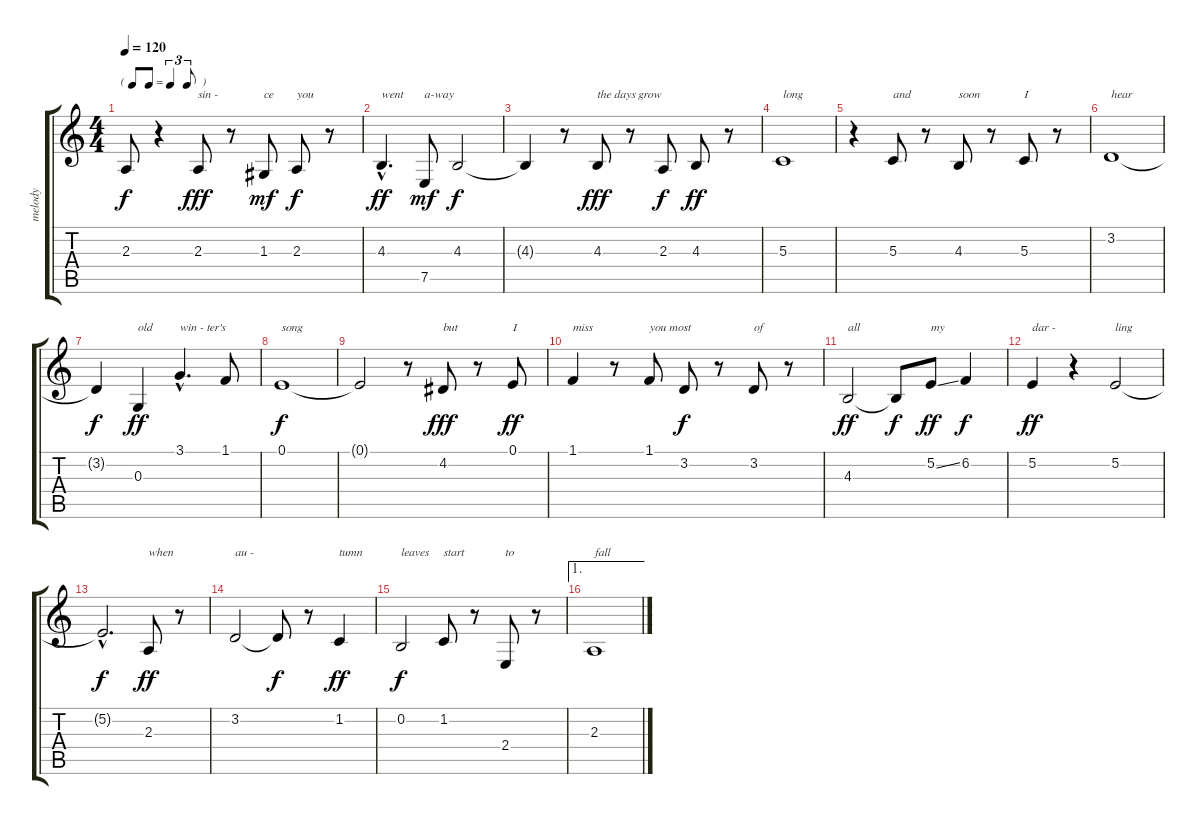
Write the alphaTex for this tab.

\track ("melody" "melody") {instrument electricpiano1}
\staff {score tabs}
\tuning (E4 B3 G3 D3 A2 E2) {hide}
\ts (4 4)
\tf triplet8th
\tempo 120
\clef g2
\ks c
2.3{t}.8{dy f} r.4{instrument mutedtrumpet} 2.3.8{txt "sin -" dy fff} r.8 1.3.8{txt "ce" dy mf} 2.3.8{txt "you" dy f} r.8 |
4.3{hac}.4{d txt "went" dy ff} 7.5.8{txt "a-way" dy mf} 4.3.2{dy f} |
4.3{t}.4 r.8 4.3.8{txt "the days grow" dy fff} r.8 2.3.8{dy f} 4.3.8{dy ff} r.8 |
5.3.1{txt "long"} |
r.4 5.3.8{txt "and"} r.8 4.3.8{txt "soon"} r.8 5.3.8{txt "I"} r.8 |
3.2.1{txt "hear"} |
3.2{t}.4{dy f} 0.3.4{txt "old" dy ff} 3.1{hac}.4{d txt "win - ter's"} 1.1.8 |
0.1.1{txt "song" dy f} |
0.1{t}.2 r.8{instrument acousticguitarsteel} 4.2.8{txt "but" dy fff} r.8 0.1.8{txt "I" dy ff} |
1.1.4{txt "miss"} r.8 1.1.8{txt "you most"} 3.2.8{dy f} r.8 3.2.8{txt "of"} r.8 |
4.3.2{txt "all" dy ff} 4.3{t}.8{dy f} 5.2{ss}.8{txt "my" dy ff} 6.2.4{dy f} |
5.2.4{txt "dar -" dy ff} r.4 5.2.2{txt "ling"} |
5.2{hac t}.2{d dy f} 2.3.8{txt "when" dy ff instrument mutedtrumpet} r.8 |
3.2.2{txt "au -"} 3.2{t}.8{dy f} r.8 1.2.4{txt "tumn" dy ff} |
0.2.2{txt "leaves" dy f} 1.2.8{txt "start"} r.8 2.4.8{txt "to"} r.8 |
\ae 1
2.3.1{txt "fall"}
